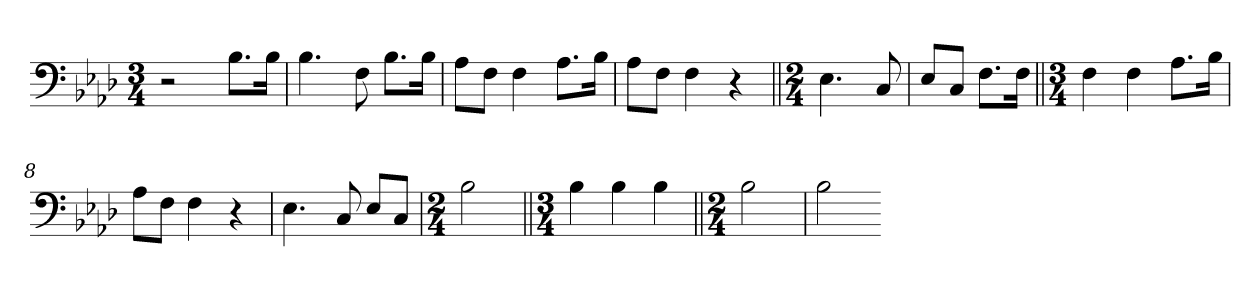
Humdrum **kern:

**kern
*part1
*staff1
*clefF4
*k[b-e-a-d-]
*M3/4
=1
2r
8.B-\L
16B-\Jk
=2
4.B-\
8F\
8.B-\L
16B-\Jk
=3
8A-\L
8F\J
4F\
8.A-\L
16B-\Jk
=4
8A-\L
8F\J
4F\
4r
=5||
*M2/4
4.E-\
8C/
=6
8E-/L
8C/J
8.F\L
16F\Jk
=7||
*M3/4
4F\
4F\
8.A-\L
16B-\Jk
=8
8A-\L
8F\J
4F\
4r
=9
4.E-\
8C/
8E-/L
8C/J
=10
*M2/4
2B-\
=11||
*M3/4
4B-\
4B-\
4B-\
=12||
*M2/4
2B-\
=13
2B-\
=-
*-
